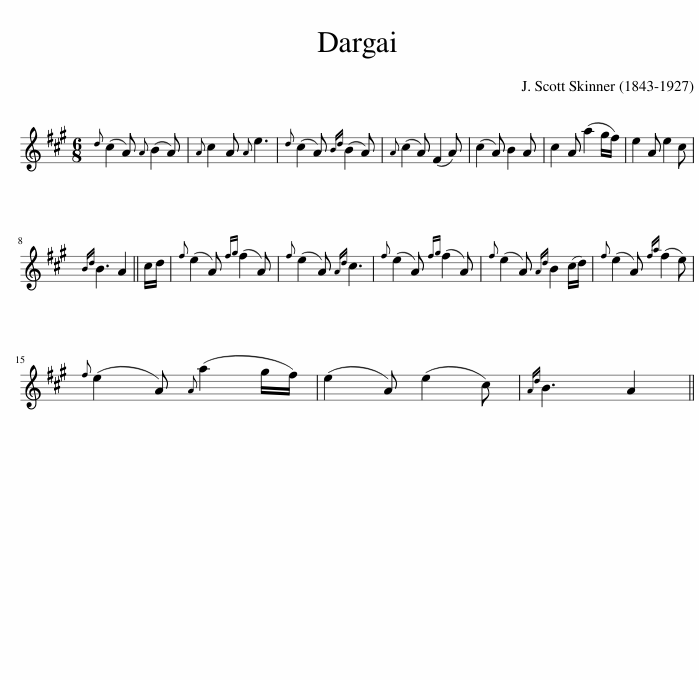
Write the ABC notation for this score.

X:1
L:1/8
M:6/8
I:linebreak $
K:A
V:1 treble
V:1
{d} (c2 A){A} (B2 A) |{A} c2 A{A} e3 |{d} (c2 A){Bd} (B2 A) |{A} (c2 A) (F2 A) | (c2 A) B2 A | %5
 c2 A (a2 g/f/) | e2 A e2 c |${Bd} B3 A2 || c/d/ |{f} (e2 A){fg} (f2 A) | %10
{f} (e2 A){Ad} c3 |{f} (e2 A){fg} (f2 A) |{f} (e2 A){Ad} B2 (c/d/) |{f} (e2 A){fa} (f2 e) |${f} (e2 A){A} (a2 g/f/) | %15
 (e2 A) (e2 c) |{Ad} B3 A2 || %17
